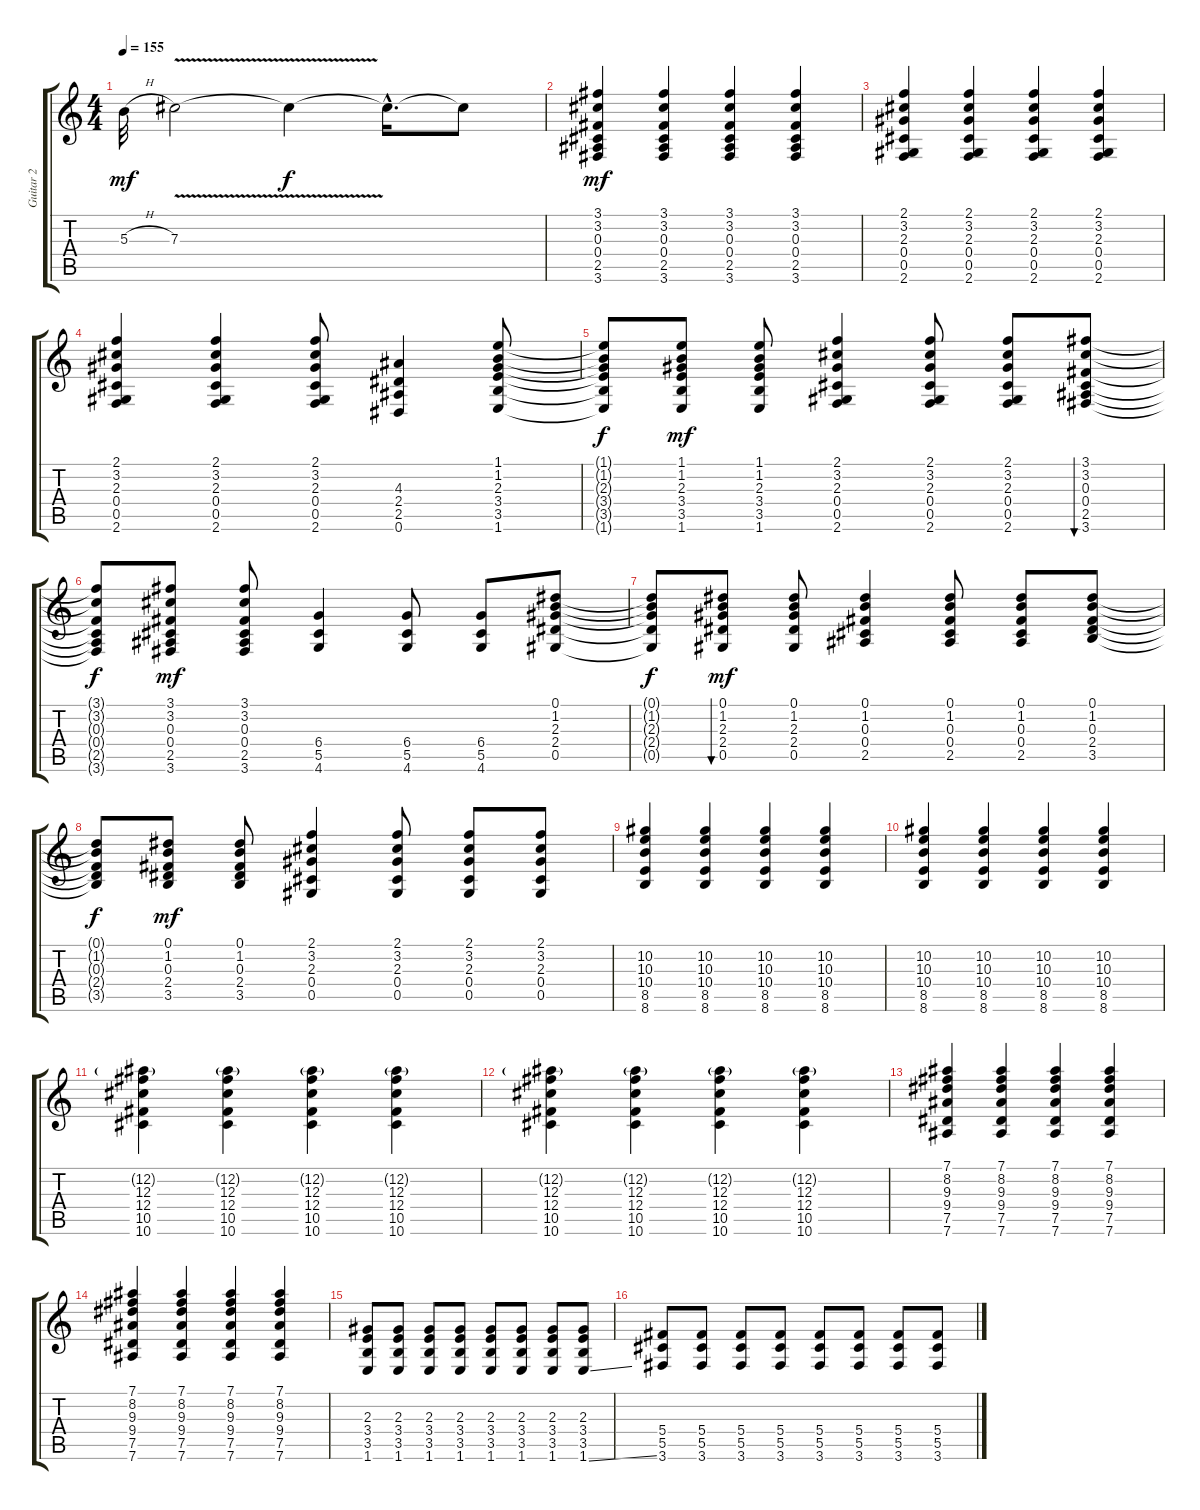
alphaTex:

\track ("Guitar 2" "Guitar 2") {instrument distortionguitar}
\staff {score tabs}
\tuning (Eb4 Bb3 Gb3 Db3 Ab2 Eb2) {hide}
\ts (4 4)
\tempo 155
\clef g2
\ks c
5.3{h}.32{dy mf} 7.3{v}.2 7.3{t}.4{dy f} 7.3{hac t}.16{d} 7.3{t}.8 |
(3.1 3.2 0.3 0.4 2.5 3.6).4{dy mf} (3.1 3.2 0.3 0.4 2.5 3.6).4 (3.1 3.2 0.3 0.4 2.5 3.6).4 (3.1 3.2 0.3 0.4 2.5 3.6).4 |
(2.1 3.2 2.3 0.4 0.5 2.6).4 (2.1 3.2 2.3 0.4 0.5 2.6).4 (2.1 3.2 2.3 0.4 0.5 2.6).4 (2.1 3.2 2.3 0.4 0.5 2.6).4 |
(2.1 3.2 2.3 0.4 0.5 2.6).4 (2.1 3.2 2.3 0.4 0.5 2.6).4 (2.1 3.2 2.3 0.4 0.5 2.6).8 (4.3 2.4 2.5 0.6).4 (1.1 1.2 2.3 3.4 3.5 1.6).8 |
(1.1{t} 1.2{t} 2.3{t} 3.4{t} 3.5{t} 1.6{t}).8{dy f} (1.1 1.2 2.3 3.4 3.5 1.6).8{dy mf} (1.1 1.2 2.3 3.4 3.5 1.6).8 (2.1 3.2 2.3 0.4 0.5 2.6).4 (2.1 3.2 2.3 0.4 0.5 2.6).8 (2.1 3.2 2.3 0.4 0.5 2.6).8 (3.1 3.2 0.3 0.4 2.5 3.6).8{bu 30} |
(3.1{t} 3.2{t} 0.3{t} 0.4{t} 2.5{t} 3.6{t}).8{dy f} (3.1 3.2 0.3 0.4 2.5 3.6).8{dy mf} (3.1 3.2 0.3 0.4 2.5 3.6).8 (6.4 5.5 4.6).4 (6.4 5.5 4.6).8 (6.4 5.5 4.6).8 (0.1 1.2 2.3 2.4 0.5).8 |
(0.1{t} 1.2{t} 2.3{t} 2.4{t} 0.5{t}).8{dy f} (0.1 1.2 2.3 2.4 0.5).8{bu 30 dy mf} (0.1 1.2 2.3 2.4 0.5).8 (0.1 1.2 0.3 0.4 2.5).4 (0.1 1.2 0.3 0.4 2.5).8 (0.1 1.2 0.3 0.4 2.5).8 (0.1 1.2 0.3 2.4 3.5).8 |
(0.1{t} 1.2{t} 0.3{t} 2.4{t} 3.5{t}).8{dy f} (0.1 1.2 0.3 2.4 3.5).8{dy mf} (0.1 1.2 0.3 2.4 3.5).8 (2.1 3.2 2.3 0.4 0.5).4 (2.1 3.2 2.3 0.4 0.5).8 (2.1 3.2 2.3 0.4 0.5).8 (2.1 3.2 2.3 0.4 0.5).8 |
(10.2 10.3 10.4 8.5 8.6).4 (10.2 10.3 10.4 8.5 8.6).4 (10.2 10.3 10.4 8.5 8.6).4 (10.2 10.3 10.4 8.5 8.6).4 |
(10.2 10.3 10.4 8.5 8.6).4 (10.2 10.3 10.4 8.5 8.6).4 (10.2 10.3 10.4 8.5 8.6).4 (10.2 10.3 10.4 8.5 8.6).4 |
(12.2{g} 12.3 12.4 10.5 10.6).4 (12.2{g} 12.3 12.4 10.5 10.6).4 (12.2{g} 12.3 12.4 10.5 10.6).4 (12.2{g} 12.3 12.4 10.5 10.6).4 |
(12.2{g} 12.3 12.4 10.5 10.6).4 (12.2{g} 12.3 12.4 10.5 10.6).4 (12.2{g} 12.3 12.4 10.5 10.6).4 (12.2{g} 12.3 12.4 10.5 10.6).4 |
(7.1 8.2 9.3 9.4 7.5 7.6).4 (7.1 8.2 9.3 9.4 7.5 7.6).4 (7.1 8.2 9.3 9.4 7.5 7.6).4 (7.1 8.2 9.3 9.4 7.5 7.6).4 |
(7.1 8.2 9.3 9.4 7.5 7.6).4 (7.1 8.2 9.3 9.4 7.5 7.6).4 (7.1 8.2 9.3 9.4 7.5 7.6).4 (7.1 8.2 9.3 9.4 7.5 7.6).4 |
(2.3 3.4 3.5 1.6).8 (2.3 3.4 3.5 1.6).8 (2.3 3.4 3.5 1.6).8 (2.3 3.4 3.5 1.6).8 (2.3 3.4 3.5 1.6).8 (2.3 3.4 3.5 1.6).8 (2.3 3.4 3.5 1.6).8 (2.3 3.4 3.5 1.6{ss}).8 |
(5.4 5.5 3.6).8 (5.4 5.5 3.6).8 (5.4 5.5 3.6).8 (5.4 5.5 3.6).8 (5.4 5.5 3.6).8 (5.4 5.5 3.6).8 (5.4 5.5 3.6).8 (5.4 5.5 3.6).8
